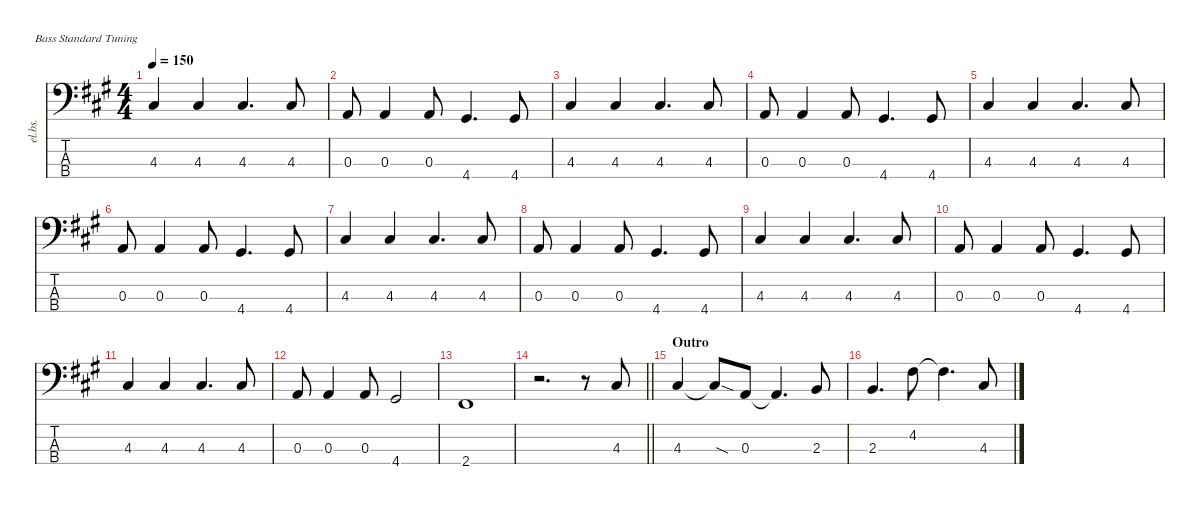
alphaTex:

\defaultSystemsLayout 4
\hideDynamics
\bracketExtendMode nobrackets
\otherSystemsTrackNameOrientation horizontal
\track ("Bass" "el.bs.") {instrument electricbassfinger}
\staff {score tabs}
\tuning (G2 D2 A1 E1)
\ts (4 4)
\tempo 150
\clef f4
\ks a
4.3{acc #}.4{dy ff} 4.3{acc #}.4{dy f} 4.3{acc #}.4{d dy ff} 4.3{acc #}.8{dy f} |
0.3{acc forcenatural}.8 0.3{acc forcenatural}.4{dy ff} 0.3{acc forcenatural}.8{dy f} 4.4{acc #}.4{d} 4.4{acc #}.8 |
4.3{acc #}.4{dy ff} 4.3{acc #}.4{dy mf} 4.3{acc #}.4{d dy ff} 4.3{acc #}.8{dy f} |
0.3{acc forcenatural}.8 0.3{acc forcenatural}.4{dy ff} 0.3{acc forcenatural}.8{dy f} 4.4{acc #}.4{d dy fff} 4.4{acc #}.8{dy ff} |
4.3{acc #}.4 4.3{acc #}.4{dy f} 4.3{acc #}.4{d} 4.3{acc #}.8{dy mf} |
0.3{acc forcenatural}.8{dy f} 0.3{acc forcenatural}.4{dy ff} 0.3{acc forcenatural}.8{dy f} 4.4{acc #}.4{d} 4.4{acc #}.8{dy fff} |
4.3{acc #}.4{dy mf} 4.3{acc #}.4{dy f} 4.3{acc #}.4{d} 4.3{acc #}.8 |
0.3{acc forcenatural}.8 0.3{acc forcenatural}.4{dy ff} 0.3{acc forcenatural}.8{dy f} 4.4{acc #}.4{d dy ff} 4.4{acc #}.8{dy f} |
4.3{acc #}.4{dy ff} 4.3{acc #}.4 4.3{acc #}.4{d} 4.3{acc #}.8 |
0.3{acc forcenatural}.8{dy f} 0.3{acc forcenatural}.4{dy ff} 0.3{acc forcenatural}.8{dy f} 4.4{acc #}.4{d dy mf} 4.4{acc #}.8{dy ff} |
4.3{acc #}.4{dy f} 4.3{acc #}.4 4.3{acc #}.4{d dy ff} 4.3{acc #}.8{dy f} |
0.3{acc forcenatural}.8 0.3{acc forcenatural}.4{dy ff} 0.3{acc forcenatural}.8{dy f} 4.4{acc #}.2 |
2.4{acc #}.1 |
\barLineRight lightlight
r.2{d} r.8 4.3{acc #}.8{dy mf} |
\section ("" "Outro")
4.3{acc #}.4{dy f} 4.3{sod t acc #}.8 0.3{acc forcenatural}.8 0.3{t acc forcenatural}.4{d} 2.3{acc forcenatural}.8 |
2.3{acc forcenatural}.4{d} 4.2{acc #}.8 4.2{t acc #}.4{d} 4.3{acc #}.8
